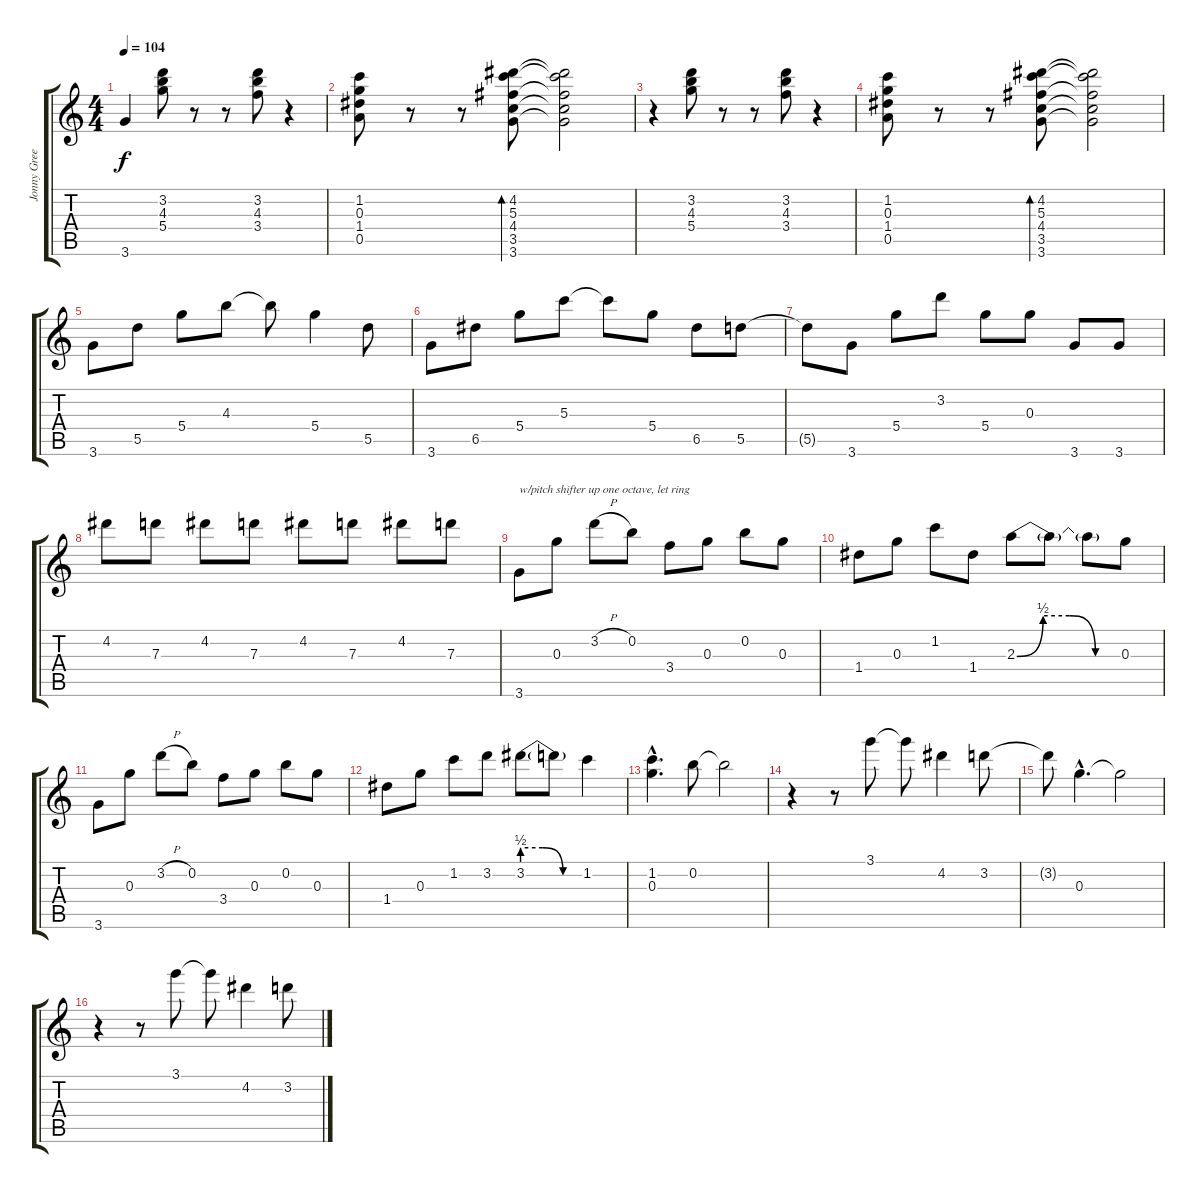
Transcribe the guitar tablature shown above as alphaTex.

\track ("Jonny Greenwood" "Jonny Gree") {instrument electricguitarclean}
\staff {score tabs}
\tuning (E5 B4 G4 D4 A3 E3) {hide}
\ts (4 4)
\tempo 104
\clef g2
\ks c
3.6.4{dy f} (3.2 4.3 5.4).8 r.8 r.8 (3.2 4.3 3.4).8 r.4 |
(1.2 0.3 1.4 0.5).8 r.8 r.8 (4.2 5.3 4.4 3.5 3.6).8{bd 60} (4.2{t} 5.3{t} 4.4{t} 3.5{t} 3.6{t}).2 |
r.4 (3.2 4.3 5.4).8 r.8 r.8 (3.2 4.3 3.4).8 r.4 |
(1.2 0.3 1.4 0.5).8 r.8 r.8 (4.2 5.3 4.4 3.5 3.6).8{bd 60} (4.2{t} 5.3{t} 4.4{t} 3.5{t} 3.6{t}).2 |
3.6.8 5.5.8 5.4.8 4.3.8 4.3{t}.8 5.4.4 5.5.8 |
3.6.8 6.5.8 5.4.8 5.3.8 5.3{t}.8 5.4.8 6.5.8 5.5.8 |
5.5{t}.8 3.6.8 5.4.8 3.2.8 5.4.8 0.3.8 3.6.8 3.6.8 |
4.2.8 7.3.8 4.2.8 7.3.8 4.2.8 7.3.8 4.2.8 7.3.8 |
3.6.8{txt "w/pitch shifter up one octave, let ring"} 0.3.8 3.2{h}.8 0.2.8 3.4.8 0.3.8 0.2.8 0.3.8 |
1.4.8 0.3.8 1.2.8 1.4.8 2.3{be (custom 0 0 15 2 30 2 45 0 60 0)}.8 2.3{t}.8 2.3{t}.8 0.3.8 |
3.6.8 0.3.8 3.2{h}.8 0.2.8 3.4.8 0.3.8 0.2.8 0.3.8 |
1.4.8 0.3.8 1.2.8 3.2.8 3.2{be (custom 0 2 20 2 40 0 60 0)}.8 3.2{t}.8 1.2.4 |
(1.2{hac} 0.3{hac}).4{d} 0.2.8 0.2{t}.2 |
r.4 r.8 3.1.8 3.1{t}.8 4.2.4 3.2.8 |
3.2{t}.8 0.3{hac}.4{d} 0.3{t}.2 |
r.4 r.8 3.1.8 3.1{t}.8 4.2.4 3.2.8
